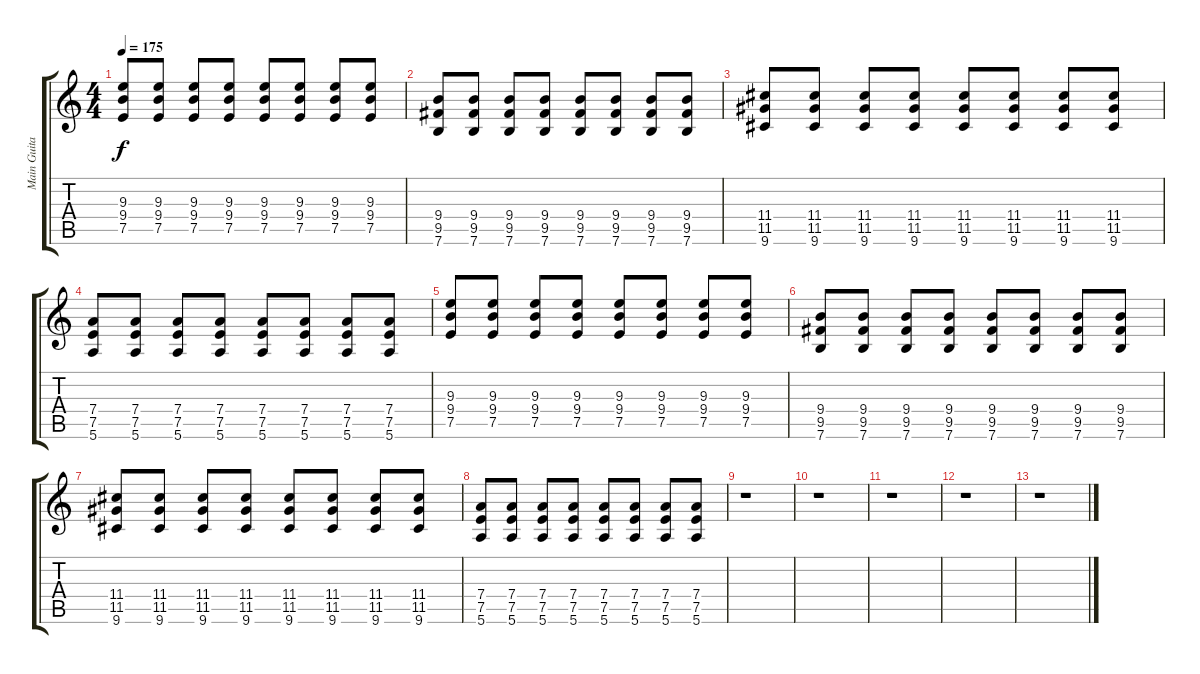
\track ("Main Guitar" "Main Guita") {instrument overdrivenguitar}
\staff {score tabs}
\tuning (E4 B3 G3 D3 A2 E2) {hide}
\ts (4 4)
\tempo 175
\clef g2
\ks c
(9.3 9.4 7.5).8{dy f} (9.3 9.4 7.5).8 (9.3 9.4 7.5).8 (9.3 9.4 7.5).8 (9.3 9.4 7.5).8 (9.3 9.4 7.5).8 (9.3 9.4 7.5).8 (9.3 9.4 7.5).8 |
(9.4 9.5 7.6).8 (9.4 9.5 7.6).8 (9.4 9.5 7.6).8 (9.4 9.5 7.6).8 (9.4 9.5 7.6).8 (9.4 9.5 7.6).8 (9.4 9.5 7.6).8 (9.4 9.5 7.6).8 |
(11.4 11.5 9.6).8 (11.4 11.5 9.6).8 (11.4 11.5 9.6).8 (11.4 11.5 9.6).8 (11.4 11.5 9.6).8 (11.4 11.5 9.6).8 (11.4 11.5 9.6).8 (11.4 11.5 9.6).8 |
(7.4 7.5 5.6).8 (7.4 7.5 5.6).8 (7.4 7.5 5.6).8 (7.4 7.5 5.6).8 (7.4 7.5 5.6).8 (7.4 7.5 5.6).8 (7.4 7.5 5.6).8 (7.4 7.5 5.6).8 |
(9.3 9.4 7.5).8{volume 0 instrument overdrivenguitar} (9.3 9.4 7.5).8 (9.3 9.4 7.5).8 (9.3 9.4 7.5).8 (9.3 9.4 7.5).8 (9.3 9.4 7.5).8 (9.3 9.4 7.5).8 (9.3 9.4 7.5).8 |
(9.4 9.5 7.6).8 (9.4 9.5 7.6).8 (9.4 9.5 7.6).8 (9.4 9.5 7.6).8 (9.4 9.5 7.6).8 (9.4 9.5 7.6).8 (9.4 9.5 7.6).8 (9.4 9.5 7.6).8 |
(11.4 11.5 9.6).8 (11.4 11.5 9.6).8 (11.4 11.5 9.6).8 (11.4 11.5 9.6).8 (11.4 11.5 9.6).8 (11.4 11.5 9.6).8 (11.4 11.5 9.6).8 (11.4 11.5 9.6).8 |
(7.4 7.5 5.6).8 (7.4 7.5 5.6).8 (7.4 7.5 5.6).8 (7.4 7.5 5.6).8 (7.4 7.5 5.6).8 (7.4 7.5 5.6).8 (7.4 7.5 5.6).8 (7.4 7.5 5.6).8 |
r.1 |
r.1 |
r.1 |
r.1 |
r.1
